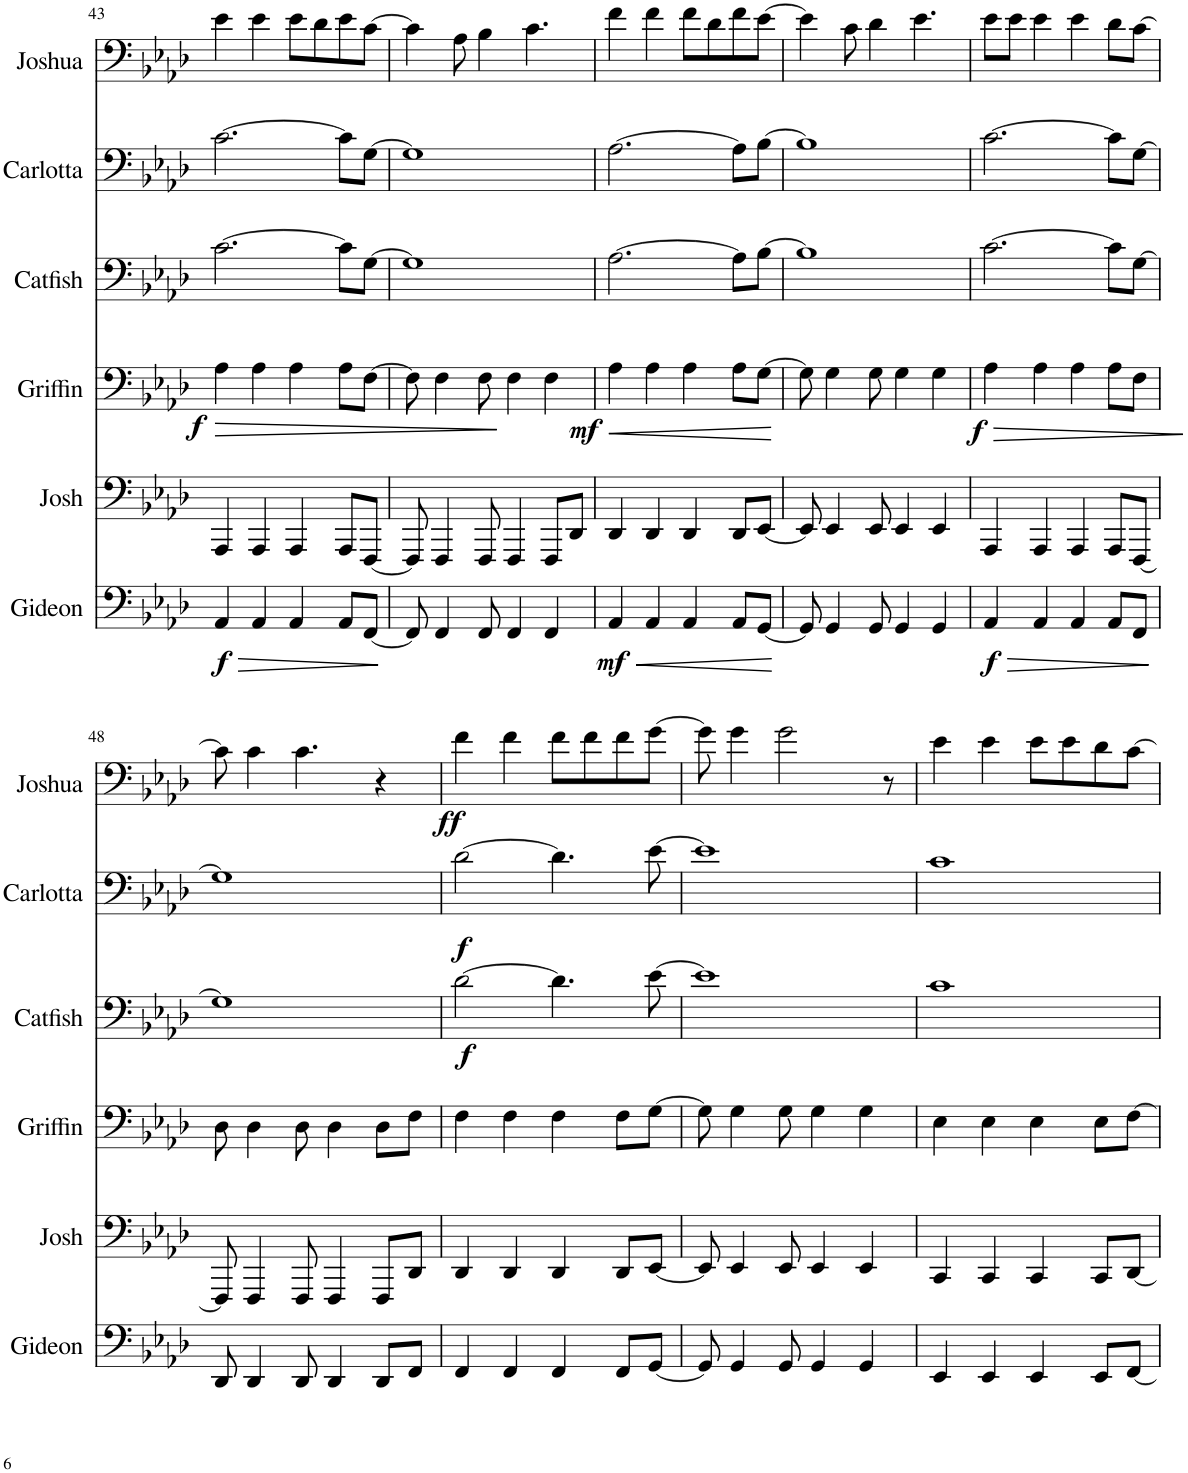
**kern	**dynam	**kern	**kern	**dynam	**kern	**dynam	**kern	**dynam	**kern	**dynam
*part6	*part6	*part5	*part4	*part4	*part3	*part3	*part2	*part2	*part1	*part1
*staff6	*staff6	*staff5	*staff4	*staff4	*staff3	*staff3	*staff2	*staff2	*staff1	*staff1
*I"Gideon	*	*I"Josh	*I"Griffin	*	*I"Catfish	*	*I"Carlotta	*	*I"Joshua	*
*I'Gideon	*	*I'Josh	*I'Griffin	*	*I'Catfish	*	*I'Carlotta	*	*I'Joshua	*
!!LO:PB:g=z
*clefF4	*	*clefF4	*clefF4	*	*clefF4	*	*clefF4	*	*clefF4	*
*Trd-7c-12	*	*Trd-7c-12	*	*	*Trd4c7	*	*	*	*	*
*k[b-e-a-d-]	*	*k[b-e-a-d-]	*k[b-e-a-d-]	*	*k[b-e-a-d-]	*	*k[b-e-a-d-]	*	*k[b-e-a-d-]	*
*M4/4	*	*M4/4	*M4/4	*	*M4/4	*	*M4/4	*	*M4/4	*
=43	=43	=43	=43	=43	=43	=43	=43	=43	=43	=43
!	!LO:HP:b	!	!	!LO:HP:b	!	!	!	!	!	!
!	!LO:DY:n=1:b	!	!	!LO:DY:n=1:b	!	!	!	!	!	!
4AA-/	> f	4AAA-/	4A-\	> f	[2.c\	.	[2.c\	.	4e-\	.
4AA-/	.	4AAA-/	4A-\	.	.	.	.	.	4e-\	.
4AA-/	.	4AAA-/	4A-\	.	.	.	.	.	8e-\L	.
.	.	.	.	.	.	.	.	.	8d-\	.
8AA-/L	.	8AAA-/L	8A-\L	.	8c\L]	.	8c\L]	.	8e-\	.
[8FF/J	.	[8FFF/J	[8F\J	.	[8G\J	.	[8G\J	.	[8c\J	.
.	]	.	.	]	.	.	.	.	.	.
=44	=44	=44	=44	=44	=44	=44	=44	=44	=44	=44
8FF/]	.	8FFF/]	8F\]	.	1G]	.	1G]	.	4c\]	.
4FF/	.	4FFF/	4F\	.	.	.	.	.	.	.
.	.	.	.	.	.	.	.	.	8A-\	.
8FF/	.	8FFF/	8F\	.	.	.	.	.	4B-\	.
4FF/	.	4FFF/	4F\	.	.	.	.	.	.	.
.	.	.	.	.	.	.	.	.	4.c\	.
4FF/	.	8FFF/L	4F\	.	.	.	.	.	.	.
.	.	8DD-/J	.	.	.	.	.	.	.	.
=45	=45	=45	=45	=45	=45	=45	=45	=45	=45	=45
!	!LO:HP:b	!	!	!LO:HP:b	!	!	!	!	!	!
!	!LO:DY:n=1:b	!	!	!LO:DY:n=1:b	!	!	!	!	!	!
4AA-/	< mf	4DD-/	4A-\	< mf	[2.A-\	.	[2.A-\	.	4f\	.
4AA-/	.	4DD-/	4A-\	.	.	.	.	.	4f\	.
4AA-/	.	4DD-/	4A-\	.	.	.	.	.	8f\L	.
.	.	.	.	.	.	.	.	.	8d-\	.
8AA-/L	.	8DD-/L	8A-\L	.	8A-\L]	.	8A-\L]	.	8f\	.
[8GG/J	.	[8EE-/J	[8G\J	.	[8B-\J	.	[8B-\J	.	[8e-\J	.
.	[	.	.	[	.	.	.	.	.	.
=46	=46	=46	=46	=46	=46	=46	=46	=46	=46	=46
8GG/]	.	8EE-/]	8G\]	.	1B-]	.	1B-]	.	4e-\]	.
4GG/	.	4EE-/	4G\	.	.	.	.	.	.	.
.	.	.	.	.	.	.	.	.	8c\	.
8GG/	.	8EE-/	8G\	.	.	.	.	.	4d-\	.
4GG/	.	4EE-/	4G\	.	.	.	.	.	.	.
.	.	.	.	.	.	.	.	.	4.e-\	.
4GG/	.	4EE-/	4G\	.	.	.	.	.	.	.
=47	=47	=47	=47	=47	=47	=47	=47	=47	=47	=47
!	!LO:HP:b	!	!	!LO:HP:b	!	!	!	!	!	!
!	!LO:DY:n=1:b	!	!	!LO:DY:n=1:b	!	!	!	!	!	!
4AA-/	> f	4AAA-/	4A-\	> f	[2.c\	.	[2.c\	.	8e-\L	.
.	.	.	.	.	.	.	.	.	8e-\J	.
4AA-/	.	4AAA-/	4A-\	.	.	.	.	.	4e-\	.
4AA-/	.	4AAA-/	4A-\	.	.	.	.	.	4e-\	.
8AA-/L	.	8AAA-/L	8A-\L	.	8c\L]	.	8c\L]	.	8d-\L	.
8FF/J	.	[8FFF/J	8F\J	.	[8G\J	.	[8G\J	.	[8c\J	.
.	]	.	.	]	.	.	.	.	.	.
!!LO:LB:g=z
=48	=48	=48	=48	=48	=48	=48	=48	=48	=48	=48
8DD-/	.	8FFF/]	8D-\	.	1G]	.	1G]	.	8c\]	.
4DD-/	.	4FFF/	4D-\	.	.	.	.	.	4c\	.
8DD-/	.	8FFF/	8D-\	.	.	.	.	.	4.c\	.
4DD-/	.	4FFF/	4D-\	.	.	.	.	.	.	.
8DD-/L	.	8FFF/L	8D-\L	.	.	.	.	.	4r	.
8FF/J	.	8DD-/J	8F\J	.	.	.	.	.	.	.
=49	=49	=49	=49	=49	=49	=49	=49	=49	=49	=49
!	!	!	!	!	!	!LO:DY:b	!	!LO:DY:b	!	!LO:DY:b
4FF/	.	4DD-/	4F\	.	[2d-\	f	[2d-\	f	4f\	ff
4FF/	.	4DD-/	4F\	.	.	.	.	.	4f\	.
4FF/	.	4DD-/	4F\	.	4.d-\]	.	4.d-\]	.	8f\L	.
.	.	.	.	.	.	.	.	.	8f\	.
8FF/L	.	8DD-/L	8F\L	.	.	.	.	.	8f\	.
[8GG/J	.	[8EE-/J	[8G\J	.	[8e-\	.	[8e-\	.	[8g\J	.
=50	=50	=50	=50	=50	=50	=50	=50	=50	=50	=50
8GG/]	.	8EE-/]	8G\]	.	1e-]	.	1e-]	.	8g\]	.
4GG/	.	4EE-/	4G\	.	.	.	.	.	4g\	.
8GG/	.	8EE-/	8G\	.	.	.	.	.	2g\	.
4GG/	.	4EE-/	4G\	.	.	.	.	.	.	.
4GG/	.	4EE-/	4G\	.	.	.	.	.	.	.
.	.	.	.	.	.	.	.	.	8r	.
=51	=51	=51	=51	=51	=51	=51	=51	=51	=51	=51
4EE-/	.	4CC/	4E-\	.	1c	.	1c	.	4e-\	.
4EE-/	.	4CC/	4E-\	.	.	.	.	.	4e-\	.
4EE-/	.	4CC/	4E-\	.	.	.	.	.	8e-\L	.
.	.	.	.	.	.	.	.	.	8e-\	.
8EE-/L	.	8CC/L	8E-\L	.	.	.	.	.	8d-\	.
[8FF/J	.	[8DD-/J	[8F\J	.	.	.	.	.	[8c\J	.
=	=	=	=	=	=	=	=	=	=	=
*-	*-	*-	*-	*-	*-	*-	*-	*-	*-	*-
